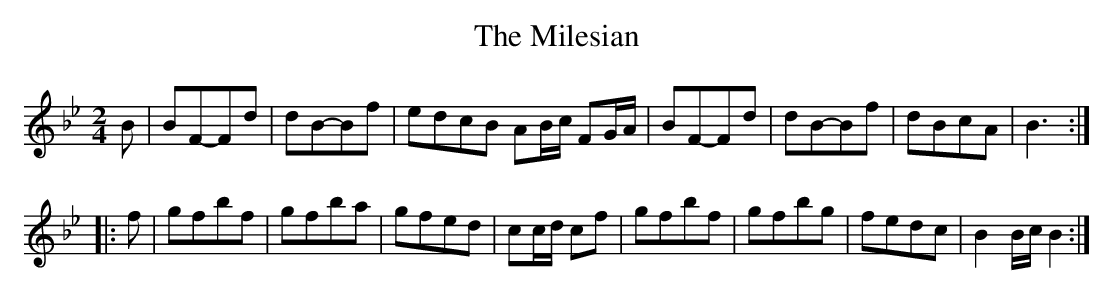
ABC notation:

X:1
T: Milesian, The
M: 2/4
L: 1/8
K:Bb
B |\
BF-Fd | dB-Bf | edcB AB/c/ FG/A/ |\
BF-Fd | dB-Bf | dBcA | B3 :|
|: f |\
gfbf | gfba | gfed | cc/d/ cf |\
gfbf | gfbg | fedc | B2B/c/ B2 :|
